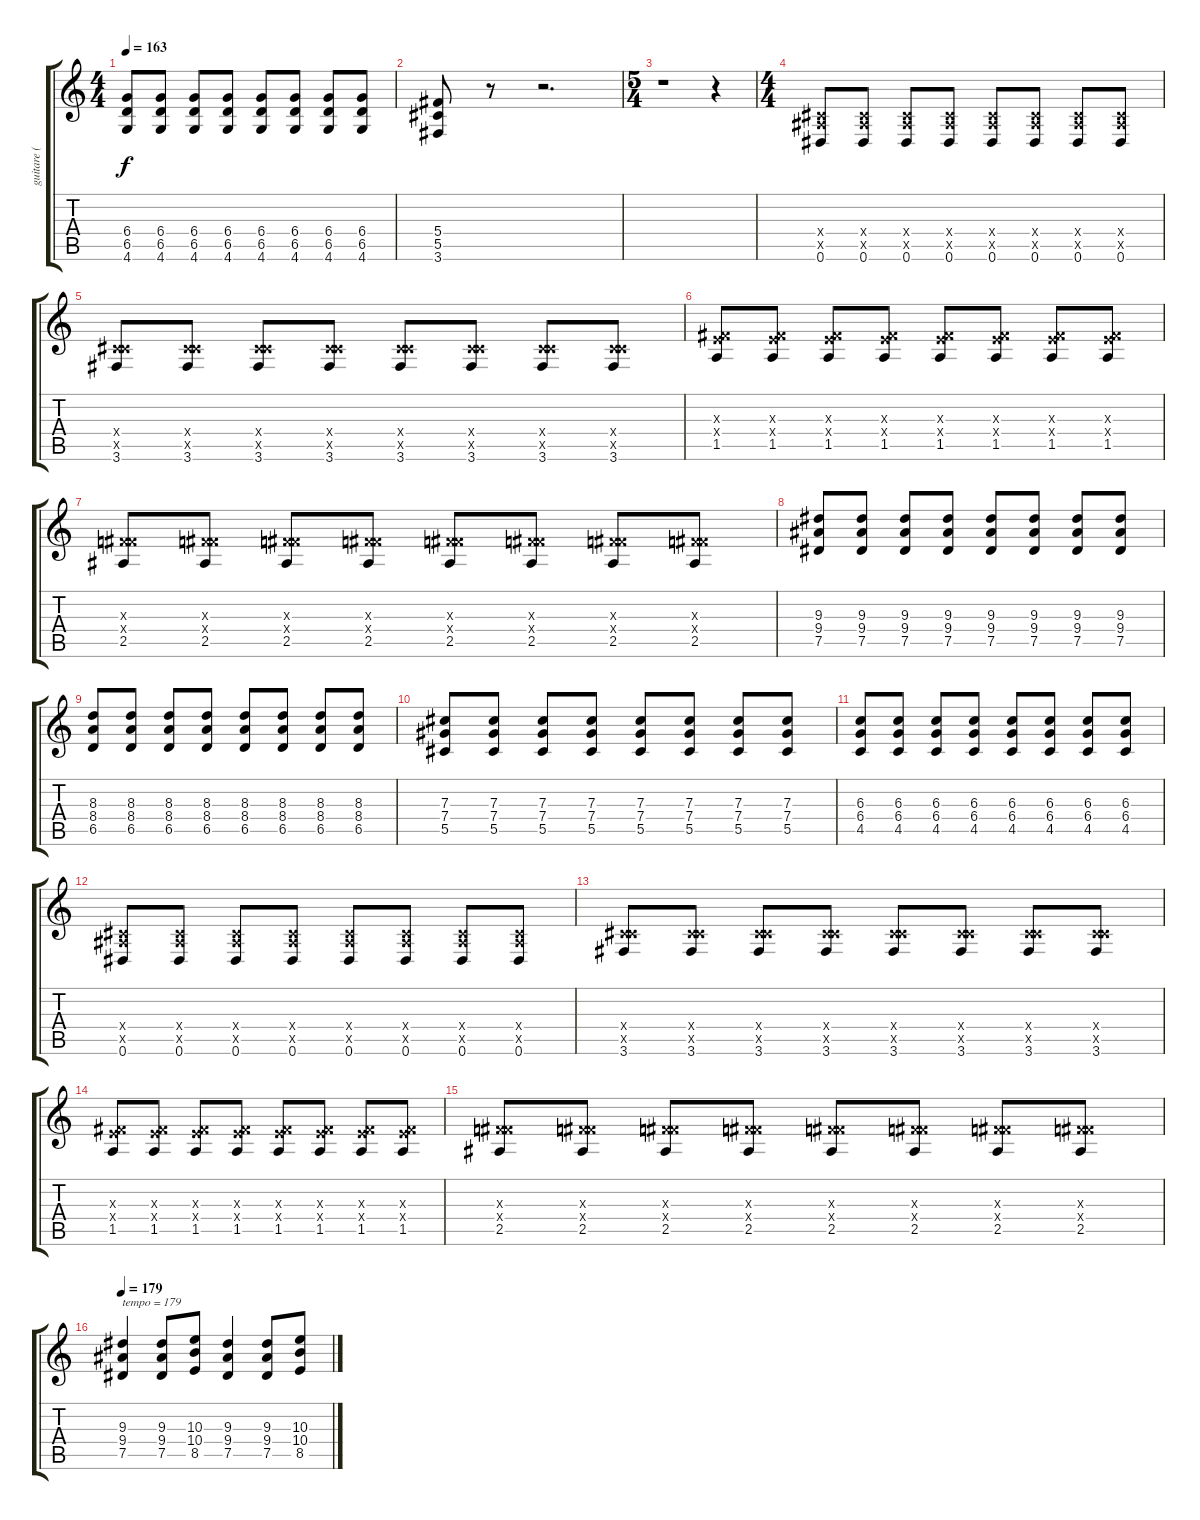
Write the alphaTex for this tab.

\track ("guitare ( Marco ) " "guitare ( ") {instrument distortionguitar}
\staff {score tabs}
\tuning (Eb4 Bb3 Gb3 Db3 Ab2 Eb2) {hide}
\ts (4 4)
\tempo 163
\clef g2
\ks c
(6.4 6.5 4.6).8{dy f} (6.4 6.5 4.6).8 (6.4 6.5 4.6).8 (6.4 6.5 4.6).8 (6.4 6.5 4.6).8 (6.4 6.5 4.6).8 (6.4 6.5 4.6).8 (6.4 6.5 4.6).8 |
(5.4 5.5 3.6).8 r.8 r.2{d} |
\ts (5 4)
r.1 r.4 |
\ts (4 4)
(0.4{x} 2.5{x} 0.6).8 (0.4{x} 2.5{x} 0.6).8 (0.4{x} 2.5{x} 0.6).8 (0.4{x} 2.5{x} 0.6).8 (0.4{x} 2.5{x} 0.6).8 (0.4{x} 2.5{x} 0.6).8 (0.4{x} 2.5{x} 0.6).8 (0.4{x} 2.5{x} 0.6).8 |
(0.4{x} 5.5{x} 3.6).8 (0.4{x} 5.5{x} 3.6).8 (0.4{x} 5.5{x} 3.6).8 (0.4{x} 5.5{x} 3.6).8 (0.4{x} 5.5{x} 3.6).8 (0.4{x} 5.5{x} 3.6).8 (0.4{x} 5.5{x} 3.6).8 (0.4{x} 5.5{x} 3.6).8 |
(0.3{x} 3.4{x} 1.5).8 (0.3{x} 3.4{x} 1.5).8 (0.3{x} 3.4{x} 1.5).8 (0.3{x} 3.4{x} 1.5).8 (0.3{x} 3.4{x} 1.5).8 (0.3{x} 3.4{x} 1.5).8 (0.3{x} 3.4{x} 1.5).8 (0.3{x} 3.4{x} 1.5).8 |
(0.3{x} 4.4{x} 2.5).8 (0.3{x} 4.4{x} 2.5).8 (0.3{x} 4.4{x} 2.5).8 (0.3{x} 4.4{x} 2.5).8 (0.3{x} 4.4{x} 2.5).8 (0.3{x} 4.4{x} 2.5).8 (0.3{x} 4.4{x} 2.5).8 (0.3{x} 4.4{x} 2.5).8 |
(9.3 9.4 7.5).8 (9.3 9.4 7.5).8 (9.3 9.4 7.5).8 (9.3 9.4 7.5).8 (9.3 9.4 7.5).8 (9.3 9.4 7.5).8 (9.3 9.4 7.5).8 (9.3 9.4 7.5).8 |
(8.3 8.4 6.5).8 (8.3 8.4 6.5).8 (8.3 8.4 6.5).8 (8.3 8.4 6.5).8 (8.3 8.4 6.5).8 (8.3 8.4 6.5).8 (8.3 8.4 6.5).8 (8.3 8.4 6.5).8 |
(7.3 7.4 5.5).8 (7.3 7.4 5.5).8 (7.3 7.4 5.5).8 (7.3 7.4 5.5).8 (7.3 7.4 5.5).8 (7.3 7.4 5.5).8 (7.3 7.4 5.5).8 (7.3 7.4 5.5).8 |
(6.3 6.4 4.5).8 (6.3 6.4 4.5).8 (6.3 6.4 4.5).8 (6.3 6.4 4.5).8 (6.3 6.4 4.5).8 (6.3 6.4 4.5).8 (6.3 6.4 4.5).8 (6.3 6.4 4.5).8 |
(0.4{x} 2.5{x} 0.6).8 (0.4{x} 2.5{x} 0.6).8 (0.4{x} 2.5{x} 0.6).8 (0.4{x} 2.5{x} 0.6).8 (0.4{x} 2.5{x} 0.6).8 (0.4{x} 2.5{x} 0.6).8 (0.4{x} 2.5{x} 0.6).8 (0.4{x} 2.5{x} 0.6).8 |
(0.4{x} 5.5{x} 3.6).8 (0.4{x} 5.5{x} 3.6).8 (0.4{x} 5.5{x} 3.6).8 (0.4{x} 5.5{x} 3.6).8 (0.4{x} 5.5{x} 3.6).8 (0.4{x} 5.5{x} 3.6).8 (0.4{x} 5.5{x} 3.6).8 (0.4{x} 5.5{x} 3.6).8 |
(0.3{x} 3.4{x} 1.5).8 (0.3{x} 3.4{x} 1.5).8 (0.3{x} 3.4{x} 1.5).8 (0.3{x} 3.4{x} 1.5).8 (0.3{x} 3.4{x} 1.5).8 (0.3{x} 3.4{x} 1.5).8 (0.3{x} 3.4{x} 1.5).8 (0.3{x} 3.4{x} 1.5).8 |
(0.3{x} 4.4{x} 2.5).8 (0.3{x} 4.4{x} 2.5).8 (0.3{x} 4.4{x} 2.5).8 (0.3{x} 4.4{x} 2.5).8 (0.3{x} 4.4{x} 2.5).8 (0.3{x} 4.4{x} 2.5).8 (0.3{x} 4.4{x} 2.5).8 (0.3{x} 4.4{x} 2.5).8 |
\tempo 179
(9.3 9.4 7.5).4{txt "tempo = 179"} (9.3 9.4 7.5).8 (10.3 10.4 8.5).8 (9.3 9.4 7.5).4 (9.3 9.4 7.5).8 (10.3 10.4 8.5).8
